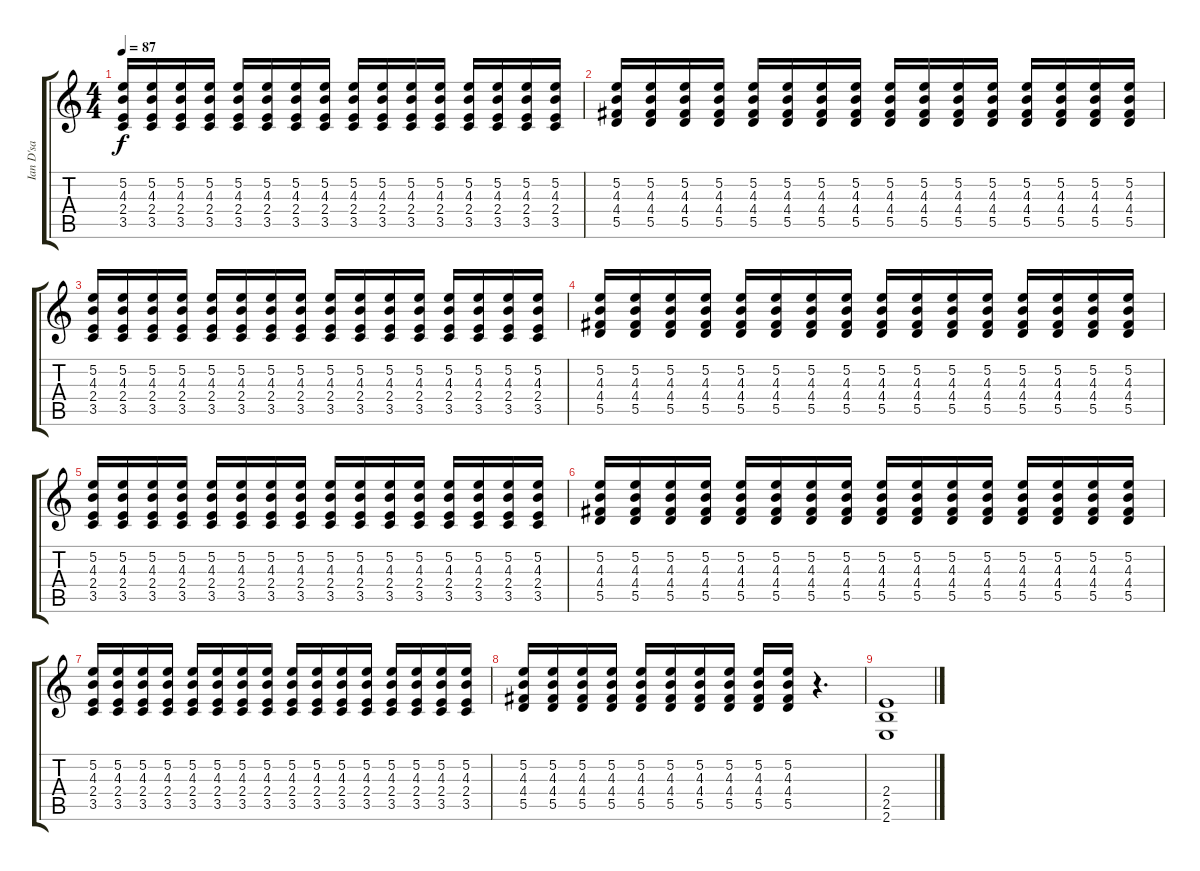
\track ("Ian D'sa" "Ian D'sa") {instrument overdrivenguitar}
\staff {score tabs}
\tuning (E4 B3 G3 D3 A2 D2) {hide}
\ts (4 4)
\tempo 87
\clef g2
\ks c
(5.2 4.3 2.4 3.5).16{dy f} (5.2 4.3 2.4 3.5).16 (5.2 4.3 2.4 3.5).16 (5.2 4.3 2.4 3.5).16 (5.2 4.3 2.4 3.5).16 (5.2 4.3 2.4 3.5).16 (5.2 4.3 2.4 3.5).16 (5.2 4.3 2.4 3.5).16 (5.2 4.3 2.4 3.5).16 (5.2 4.3 2.4 3.5).16 (5.2 4.3 2.4 3.5).16 (5.2 4.3 2.4 3.5).16 (5.2 4.3 2.4 3.5).16 (5.2 4.3 2.4 3.5).16 (5.2 4.3 2.4 3.5).16 (5.2 4.3 2.4 3.5).16 |
(5.2 4.3 4.4 5.5).16 (5.2 4.3 4.4 5.5).16 (5.2 4.3 4.4 5.5).16 (5.2 4.3 4.4 5.5).16 (5.2 4.3 4.4 5.5).16 (5.2 4.3 4.4 5.5).16 (5.2 4.3 4.4 5.5).16 (5.2 4.3 4.4 5.5).16 (5.2 4.3 4.4 5.5).16 (5.2 4.3 4.4 5.5).16 (5.2 4.3 4.4 5.5).16 (5.2 4.3 4.4 5.5).16 (5.2 4.3 4.4 5.5).16 (5.2 4.3 4.4 5.5).16 (5.2 4.3 4.4 5.5).16 (5.2 4.3 4.4 5.5).16 |
(5.2 4.3 2.4 3.5).16 (5.2 4.3 2.4 3.5).16 (5.2 4.3 2.4 3.5).16 (5.2 4.3 2.4 3.5).16 (5.2 4.3 2.4 3.5).16 (5.2 4.3 2.4 3.5).16 (5.2 4.3 2.4 3.5).16 (5.2 4.3 2.4 3.5).16 (5.2 4.3 2.4 3.5).16 (5.2 4.3 2.4 3.5).16 (5.2 4.3 2.4 3.5).16 (5.2 4.3 2.4 3.5).16 (5.2 4.3 2.4 3.5).16 (5.2 4.3 2.4 3.5).16 (5.2 4.3 2.4 3.5).16 (5.2 4.3 2.4 3.5).16 |
(5.2 4.3 4.4 5.5).16 (5.2 4.3 4.4 5.5).16 (5.2 4.3 4.4 5.5).16 (5.2 4.3 4.4 5.5).16 (5.2 4.3 4.4 5.5).16 (5.2 4.3 4.4 5.5).16 (5.2 4.3 4.4 5.5).16 (5.2 4.3 4.4 5.5).16 (5.2 4.3 4.4 5.5).16 (5.2 4.3 4.4 5.5).16 (5.2 4.3 4.4 5.5).16 (5.2 4.3 4.4 5.5).16 (5.2 4.3 4.4 5.5).16 (5.2 4.3 4.4 5.5).16 (5.2 4.3 4.4 5.5).16 (5.2 4.3 4.4 5.5).16 |
(5.2 4.3 2.4 3.5).16 (5.2 4.3 2.4 3.5).16 (5.2 4.3 2.4 3.5).16 (5.2 4.3 2.4 3.5).16 (5.2 4.3 2.4 3.5).16 (5.2 4.3 2.4 3.5).16 (5.2 4.3 2.4 3.5).16 (5.2 4.3 2.4 3.5).16 (5.2 4.3 2.4 3.5).16 (5.2 4.3 2.4 3.5).16 (5.2 4.3 2.4 3.5).16 (5.2 4.3 2.4 3.5).16 (5.2 4.3 2.4 3.5).16 (5.2 4.3 2.4 3.5).16 (5.2 4.3 2.4 3.5).16 (5.2 4.3 2.4 3.5).16 |
(5.2 4.3 4.4 5.5).16 (5.2 4.3 4.4 5.5).16 (5.2 4.3 4.4 5.5).16 (5.2 4.3 4.4 5.5).16 (5.2 4.3 4.4 5.5).16 (5.2 4.3 4.4 5.5).16 (5.2 4.3 4.4 5.5).16 (5.2 4.3 4.4 5.5).16 (5.2 4.3 4.4 5.5).16 (5.2 4.3 4.4 5.5).16 (5.2 4.3 4.4 5.5).16 (5.2 4.3 4.4 5.5).16 (5.2 4.3 4.4 5.5).16 (5.2 4.3 4.4 5.5).16 (5.2 4.3 4.4 5.5).16 (5.2 4.3 4.4 5.5).16 |
(5.2 4.3 2.4 3.5).16 (5.2 4.3 2.4 3.5).16 (5.2 4.3 2.4 3.5).16 (5.2 4.3 2.4 3.5).16 (5.2 4.3 2.4 3.5).16 (5.2 4.3 2.4 3.5).16 (5.2 4.3 2.4 3.5).16 (5.2 4.3 2.4 3.5).16 (5.2 4.3 2.4 3.5).16 (5.2 4.3 2.4 3.5).16 (5.2 4.3 2.4 3.5).16 (5.2 4.3 2.4 3.5).16 (5.2 4.3 2.4 3.5).16 (5.2 4.3 2.4 3.5).16 (5.2 4.3 2.4 3.5).16 (5.2 4.3 2.4 3.5).16 |
(5.2 4.3 4.4 5.5).16 (5.2 4.3 4.4 5.5).16 (5.2 4.3 4.4 5.5).16 (5.2 4.3 4.4 5.5).16 (5.2 4.3 4.4 5.5).16 (5.2 4.3 4.4 5.5).16 (5.2 4.3 4.4 5.5).16 (5.2 4.3 4.4 5.5).16 (5.2 4.3 4.4 5.5).16 (5.2 4.3 4.4 5.5).16 r.4{d} |
(2.4 2.5 2.6).1
